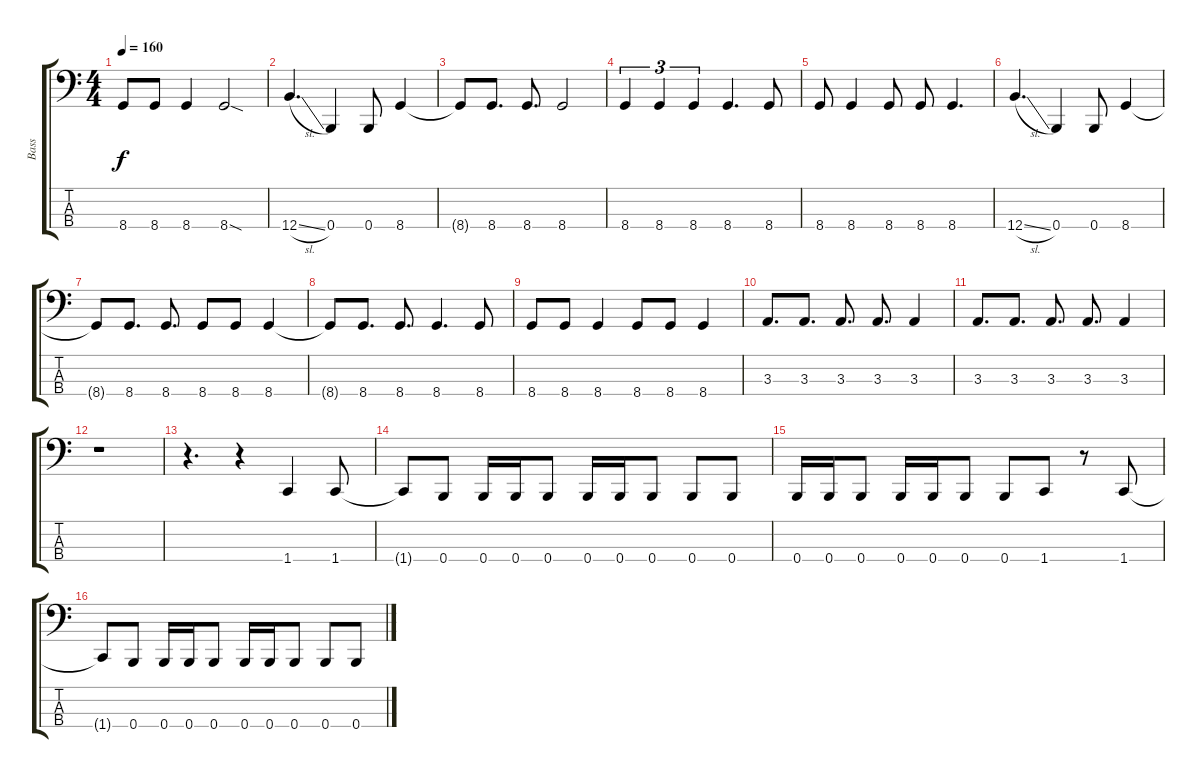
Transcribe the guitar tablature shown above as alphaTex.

\track ("Bass" "Bass") {instrument electricbassfinger}
\staff {score tabs}
\tuning (E2 B1 Gb1 B0) {hide}
\ts (4 4)
\tempo 160
\clef f4
\ks c
8.4.8{dy f} 8.4.8 8.4.4 8.4{sod}.2 |
12.4{sl}.4{d} 0.4.4 0.4.8 8.4.4 |
8.4{t}.8 8.4.8{d} 8.4.8{d} 8.4.2 |
8.4.4{tu (3 2)} 8.4.4{tu (3 2)} 8.4.4{tu (3 2)} 8.4.4{d} 8.4.8 |
8.4.8 8.4.4 8.4.8 8.4.8 8.4.4{d} |
12.4{sl}.4{d} 0.4.4 0.4.8 8.4.4 |
8.4{t}.8 8.4.8{d} 8.4.8{d} 8.4.8 8.4.8 8.4.4 |
8.4{t}.8 8.4.8{d} 8.4.8{d} 8.4.4{d} 8.4.8 |
8.4.8 8.4.8 8.4.4 8.4.8 8.4.8 8.4.4 |
3.3.8{d} 3.3.8{d} 3.3.8{d} 3.3.8{d} 3.3.4 |
3.3.8{d} 3.3.8{d} 3.3.8{d} 3.3.8{d} 3.3.4 |
r.1 |
r.4{d} r.4 1.4.4 1.4.8 |
1.4{t}.8 0.4.8 0.4.16 0.4.16 0.4.8 0.4.16 0.4.16 0.4.8 0.4.8 0.4.8 |
0.4.16 0.4.16 0.4.8 0.4.16 0.4.16 0.4.8 0.4.8 1.4.8 r.8 1.4.8 |
1.4{t}.8 0.4.8 0.4.16 0.4.16 0.4.8 0.4.16 0.4.16 0.4.8 0.4.8 0.4.8
